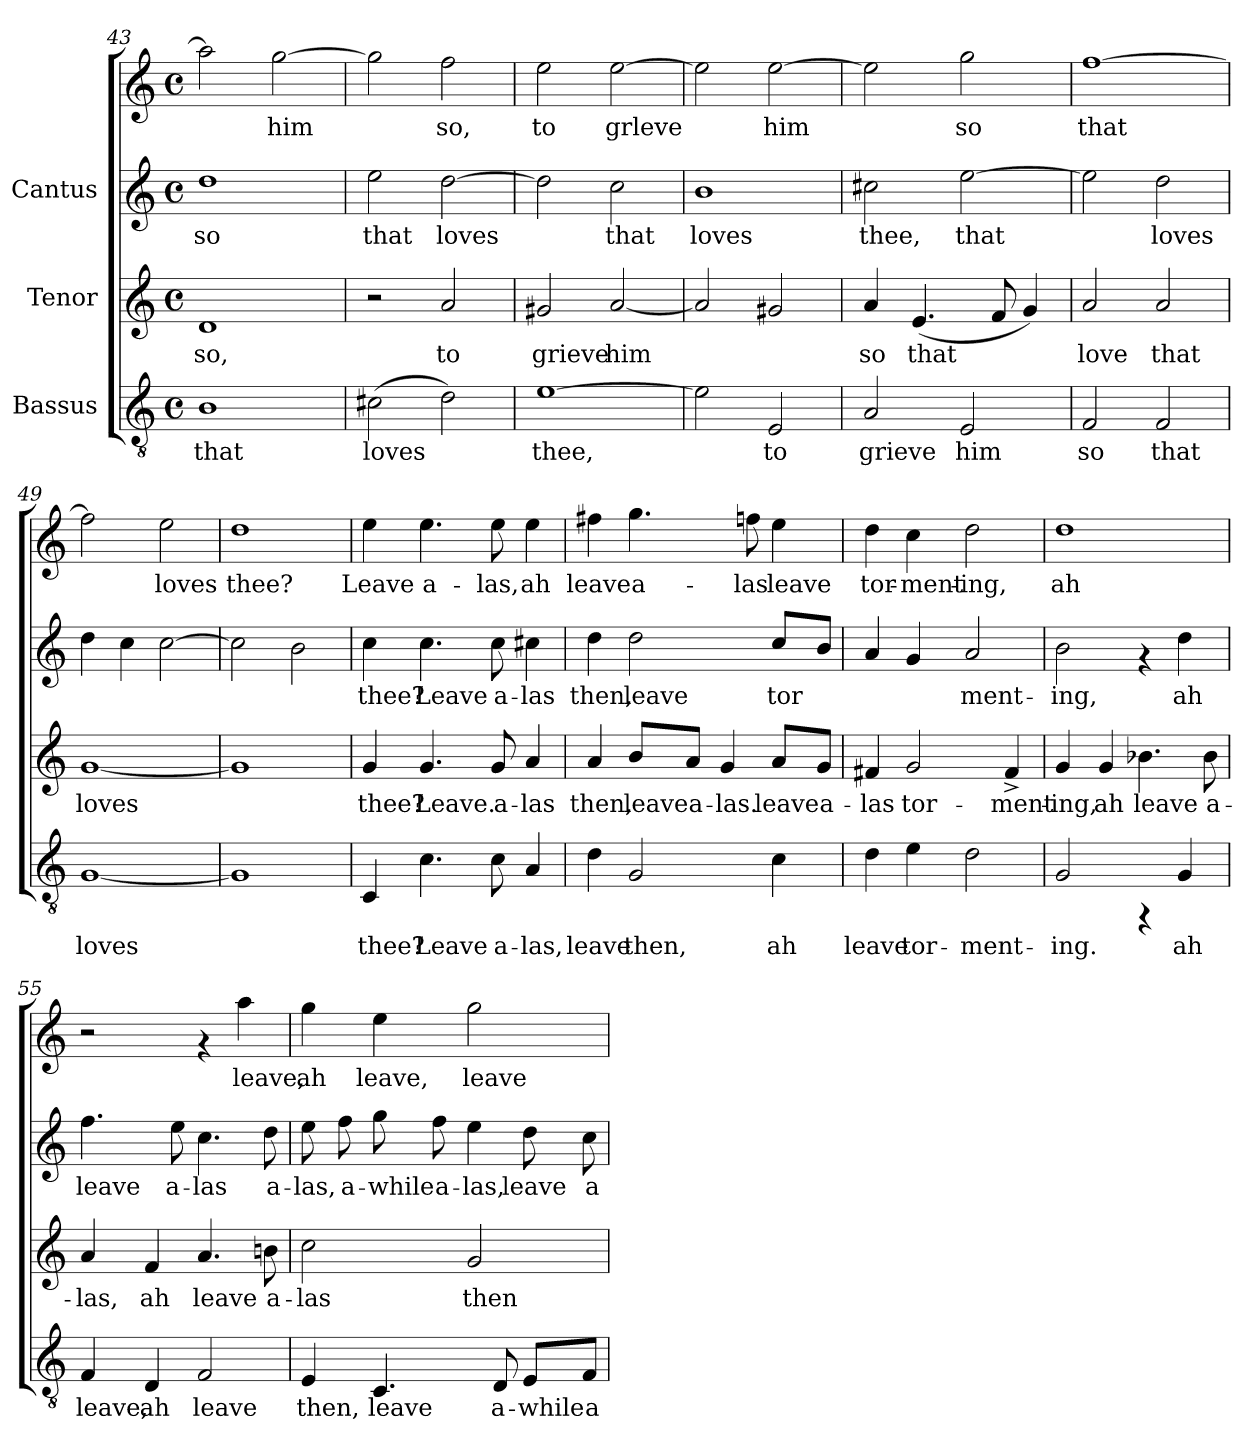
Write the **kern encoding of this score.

**kern	**text	**kern	**text	**kern	**text	**kern	**text
*part3	*part3	*part2	*part2	*part1	*part1	*part1	*part1
*staff4	*staff4	*staff3	*staff3	*staff2	*staff2	*staff1	*staff1
*I"Bassus	*	*I"Tenor	*	*I"Cantus	*	*	*
*clefGv2	*	*clefG2	*	*clefG2	*	*clefG2	*
*M4/4	*	*M4/4	*	*M4/4	*	*M4/4	*
*met(c)	*	*met(c)	*	*met(c)	*	*met(c)	*
=43	=43	=43	=43	=43	=43	=43	=43
!	!LO:LY:b:cj	!	!LO:LY:b:cj	!	!LO:LY:b:cj	!	!LO:LY:b:cj
1B	that	1d	so,	1dd	so	2aa\]	.
!	!	!	!	!	!	!	!LO:LY:b:cj
.	.	.	.	.	.	[>2gg\	him
=44	=44	=44	=44	=44	=44	=44	=44
!	!LO:LY:b:cj	!	!	!	!LO:LY:b:cj	!	!LO:LY:b:cj
(>2c#X\	loves	2r	.	2ee\	that	2gg\]	.
!	!LO:LY:b:cj	!	!LO:LY:b:cj	!	!LO:LY:b:cj	!	!LO:LY:b:cj
2d\)	.	2a/	to	[>2dd\	loves	2ff\	so,
=45	=45	=45	=45	=45	=45	=45	=45
!	!LO:LY:b:cj	!	!LO:LY:b:cj	!	!LO:LY:b:cj	!	!LO:LY:b:cj
[>1e	thee,	2g#X/	grieve	2dd\]	.	2ee\	to
!	!	!	!LO:LY:b:cj	!	!LO:LY:b:cj	!	!LO:LY:b:cj
.	.	[<2a/	him	2cc\	that	[>2ee\	grleve
!!LO:LB:g=z
=46	=46	=46	=46	=46	=46	=46	=46
!	!LO:LY:b:cj	!	!	!	!LO:LY:b:cj	!	!LO:LY:b:cj
2e\]	.	2a/]	.	1b	loves	2ee\]	.
!	!LO:LY:b:cj	!	!	!	!	!	!LO:LY:b:cj
2E/	to	2g#X/	.	.	.	[>2ee\	him
=47	=47	=47	=47	=47	=47	=47	=47
!	!LO:LY:b:cj	!	!LO:LY:b:cj	!	!LO:LY:b:cj	!	!LO:LY:b:cj
2A/	grieve	4a/	so	2cc#X\	thee,	2ee\]	.
!	!	!	!LO:LY:b:cj	!	!	!	!
.	.	(<4.e/	that	.	.	.	.
!	!LO:LY:b:cj	!	!	!	!LO:LY:b:cj	!	!LO:LY:b:cj
2E/	him	.	.	[>2ee\	that	2gg\	so
!	!	!	!LO:LY:b:cj	!	!	!	!
.	.	8f/	.	.	.	.	.
!	!	!	!LO:LY:b:cj	!	!	!	!
.	.	4g/)	.	.	.	.	.
=48	=48	=48	=48	=48	=48	=48	=48
!	!LO:LY:b:cj	!	!LO:LY:b:cj	!	!LO:LY:b:cj	!	!LO:LY:b:cj
2F/	so	2a/	love	2ee\]	.	[>1ff	that
!	!LO:LY:b:cj	!	!LO:LY:b:cj	!	!LO:LY:b:cj	!	!
2F/	that	2a/	that	2dd\	loves	.	.
=49	=49	=49	=49	=49	=49	=49	=49
!	!LO:LY:b:cj	!	!LO:LY:b:cj	!	!	!	!LO:LY:b:cj
[<1G	loves	[<1g	loves	4dd\	.	2ff\]	.
.	.	.	.	4cc\	.	.	.
!	!	!	!	!	!	!	!LO:LY:b:cj
.	.	.	.	[>2cc\	.	2ee\	loves
=50	=50	=50	=50	=50	=50	=50	=50
!	!	!	!	!	!	!	!LO:LY:b:cj
1G]	.	1g]	.	2cc\]	.	1dd	thee?
.	.	.	.	2b\	.	.	.
=51	=51	=51	=51	=51	=51	=51	=51
!	!LO:LY:b:cj	!	!LO:LY:b:cj	!	!LO:LY:b:cj	!	!LO:LY:b:cj
4C/	thee?	4g/	thee?	4cc\	thee?	4ee\	Leave
!	!LO:LY:b:cj	!	!LO:LY:b:cj	!	!LO:LY:b:cj	!	!LO:LY:b:cj
4.c\	Leave	4.g/	Leave.	4.cc\	Leave	4.ee\	a-
!	!LO:LY:b:cj	!	!LO:LY:b:cj	!	!LO:LY:b:cj	!	!LO:LY:b:cj
8c\	a-	8g/	a-	8cc\	a-	8ee\	-las,
!	!LO:LY:b:cj	!	!LO:LY:b:cj	!	!LO:LY:b:cj	!	!LO:LY:b:cj
4A/	-las,	4a/	-las	4cc#X\	-las	4ee\	ah
!!LO:LB:g=z
=52	=52	=52	=52	=52	=52	=52	=52
!	!LO:LY:b:cj	!	!LO:LY:b:cj	!	!LO:LY:b:cj	!	!LO:LY:b:cj
4d\	leave	4a/	then,	4dd\	then,	4ff#X\	leave
!	!LO:LY:b:cj	!	!LO:LY:b:cj	!	!LO:LY:b:cj	!	!LO:LY:b:cj
2G/	then,	8b/L	leave	2dd\	leave	4.gg\	a-
!	!	!	!LO:LY:b:cj	!	!	!	!
.	.	8a/J	a-	.	.	.	.
!	!	!	!LO:LY:b:cj	!	!	!	!
.	.	4g/	-las.	.	.	.	.
!	!	!	!	!	!	!	!LO:LY:b:cj
.	.	.	.	.	.	8ffn\	-las
!	!LO:LY:b:cj	!	!LO:LY:b:cj	!	!LO:LY:b:cj	!	!LO:LY:b:cj
4c\	ah	8a/L	leave	8cc/L	tor-	4ee\	leave
!	!	!	!LO:LY:b:cj	!	!LO:LY:b:cj	!	!
.	.	8g/J	a-	8b/J	--	.	.
=53	=53	=53	=53	=53	=53	=53	=53
!	!LO:LY:b:cj	!	!LO:LY:b:cj	!	!LO:LY:b:cj	!	!LO:LY:b:cj
4d\	leave	4f#X/	-las	4a/	.	4dd\	-tor-
!	!LO:LY:b:cj	!	!LO:LY:b:cj	!	!LO:LY:b:cj	!	!LO:LY:b:cj
4e\	tor-	2g/	tor-	4g/	.	4cc\	-ment-
!	!LO:LY:b:cj	!	!	!	!LO:LY:b:cj	!	!LO:LY:b:cj
2d\	-ment-	.	.	2a/	ment-	2dd\	-ing,
!	!	!	!LO:LY:b:cj	!	!	!	!
.	.	4f#^</	-ment-	.	.	.	.
=54	=54	=54	=54	=54	=54	=54	=54
!	!LO:LY:b:cj	!	!LO:LY:b:cj	!	!LO:LY:b:cj	!	!LO:LY:b:cj
2G/	-ing.	4g/	-ing,	2b\	ing,	1dd	-ah
!	!	!	!LO:LY:b:cj	!	!	!	!
.	.	4g/	ah	.	.	.	.
!	!	!	!LO:LY:b:cj	!	!	!	!
4rFF	.	4.b-X\	leave	4rf	.	.	.
!	!LO:LY:b:cj	!	!	!	!LO:LY:b:cj	!	!
4G/	ah	.	.	4dd\	ah	.	.
!	!	!	!LO:LY:b:cj	!	!	!	!
.	.	8b-\	a-	.	.	.	.
=55	=55	=55	=55	=55	=55	=55	=55
!	!LO:LY:b:cj	!	!LO:LY:b:cj	!	!LO:LY:b:cj	!	!
4F/	leave,	4a/	-las,	4.ff\	leave	2r	.
!	!LO:LY:b:cj	!	!LO:LY:b:cj	!	!	!	!
4D/	ah	4f/	ah	.	.	.	.
!	!	!	!	!	!LO:LY:b:cj	!	!
.	.	.	.	8ee\	a-	.	.
!	!LO:LY:b:cj	!	!LO:LY:b:cj	!	!LO:LY:b:cj	!	!
2F/	leave	4.a/	leave	4.cc\	-las	4rf	.
!	!	!	!	!	!	!	!LO:LY:b:cj
.	.	.	.	.	.	4aa\	leave,
!	!	!	!LO:LY:b:cj	!	!LO:LY:b:cj	!	!
.	.	8bn\	a-	8dd\	a-	.	.
!!LO:PB:g=z
=56	=56	=56	=56	=56	=56	=56	=56
!	!LO:LY:b:cj	!	!LO:LY:b:cj	!	!LO:LY:b:cj	!	!LO:LY:b:cj
4E/	then,	2cc\	-las	8ee\	las,	4gg\	-ah
!	!	!	!	!	!LO:LY:b:cj	!	!
.	.	.	.	8ff\	a-	.	.
!	!LO:LY:b:cj	!	!	!	!LO:LY:b:cj	!	!LO:LY:b:cj
4.C/	leave	.	.	8gg\	-while	4ee\	leave,
!	!	!	!	!	!LO:LY:b:cj	!	!
.	.	.	.	8ff\	a-	.	.
!	!	!	!LO:LY:b:cj	!	!LO:LY:b:cj	!	!LO:LY:b:cj
.	.	2g/	then	4ee\	-las,	2gg\	leave
!	!LO:LY:b:cj	!	!	!	!	!	!
8D/	a-	.	.	.	.	.	.
!	!LO:LY:b:cj	!	!	!	!LO:LY:b:cj	!	!
8E/L	-while	.	.	8dd\	leave	.	.
!	!LO:LY:b:cj	!	!	!	!LO:LY:b:cj	!	!
8F/J	a-	.	.	8cc\	a-	.	.
=	=	=	=	=	=	=	=
*-	*-	*-	*-	*-	*-	*-	*-
